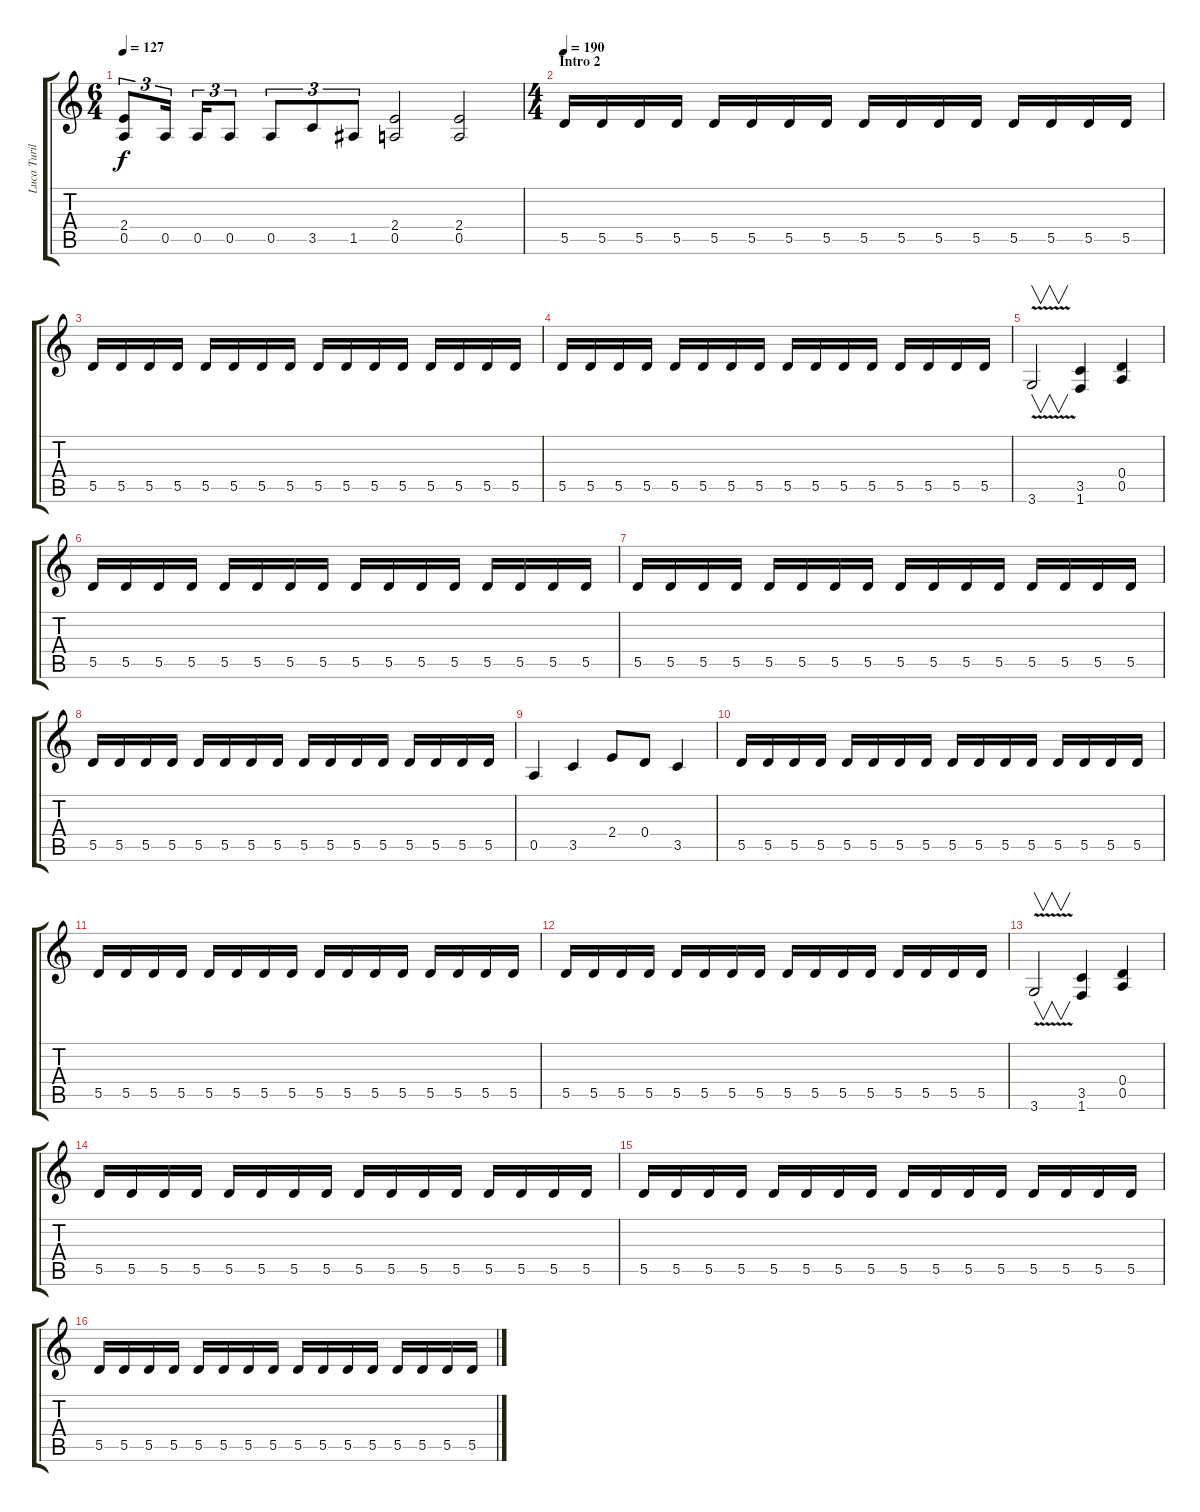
\track ("Luca Turilli" "Luca Turil") {instrument distortionguitar}
\staff {score tabs}
\tuning (E4 B3 G3 D3 A2 E2) {hide}
\ts (6 4)
\tempo 127
\clef g2
\ks c
(2.4 0.5).8{tu (3 2) dy f} 0.5.16{tu (3 2)} 0.5.16{tu (3 2)} 0.5.8{tu (3 2)} 0.5.8{tu (3 2)} 3.5.8{tu (3 2)} 1.5.8{tu (3 2)} (2.4 0.5).2 (2.4 0.5).2 |
\ts (4 4)
\section ("" "Intro 2")
\tempo 190
5.5.16 5.5.16 5.5.16 5.5.16 5.5.16 5.5.16 5.5.16 5.5.16 5.5.16 5.5.16 5.5.16 5.5.16 5.5.16 5.5.16 5.5.16 5.5.16 |
5.5.16 5.5.16 5.5.16 5.5.16 5.5.16 5.5.16 5.5.16 5.5.16 5.5.16 5.5.16 5.5.16 5.5.16 5.5.16 5.5.16 5.5.16 5.5.16 |
5.5.16 5.5.16 5.5.16 5.5.16 5.5.16 5.5.16 5.5.16 5.5.16 5.5.16 5.5.16 5.5.16 5.5.16 5.5.16 5.5.16 5.5.16 5.5.16 |
3.6{v}.2{v} (3.5 1.6).4 (0.4 0.5).4 |
5.5.16 5.5.16 5.5.16 5.5.16 5.5.16 5.5.16 5.5.16 5.5.16 5.5.16 5.5.16 5.5.16 5.5.16 5.5.16 5.5.16 5.5.16 5.5.16 |
5.5.16 5.5.16 5.5.16 5.5.16 5.5.16 5.5.16 5.5.16 5.5.16 5.5.16 5.5.16 5.5.16 5.5.16 5.5.16 5.5.16 5.5.16 5.5.16 |
5.5.16 5.5.16 5.5.16 5.5.16 5.5.16 5.5.16 5.5.16 5.5.16 5.5.16 5.5.16 5.5.16 5.5.16 5.5.16 5.5.16 5.5.16 5.5.16 |
0.5.4 3.5.4 2.4.8 0.4.8 3.5.4 |
5.5.16 5.5.16 5.5.16 5.5.16 5.5.16 5.5.16 5.5.16 5.5.16 5.5.16 5.5.16 5.5.16 5.5.16 5.5.16 5.5.16 5.5.16 5.5.16 |
5.5.16 5.5.16 5.5.16 5.5.16 5.5.16 5.5.16 5.5.16 5.5.16 5.5.16 5.5.16 5.5.16 5.5.16 5.5.16 5.5.16 5.5.16 5.5.16 |
5.5.16 5.5.16 5.5.16 5.5.16 5.5.16 5.5.16 5.5.16 5.5.16 5.5.16 5.5.16 5.5.16 5.5.16 5.5.16 5.5.16 5.5.16 5.5.16 |
3.6{v}.2{v} (3.5 1.6).4 (0.4 0.5).4 |
5.5.16 5.5.16 5.5.16 5.5.16 5.5.16 5.5.16 5.5.16 5.5.16 5.5.16 5.5.16 5.5.16 5.5.16 5.5.16 5.5.16 5.5.16 5.5.16 |
5.5.16 5.5.16 5.5.16 5.5.16 5.5.16 5.5.16 5.5.16 5.5.16 5.5.16 5.5.16 5.5.16 5.5.16 5.5.16 5.5.16 5.5.16 5.5.16 |
5.5.16 5.5.16 5.5.16 5.5.16 5.5.16 5.5.16 5.5.16 5.5.16 5.5.16 5.5.16 5.5.16 5.5.16 5.5.16 5.5.16 5.5.16 5.5.16
